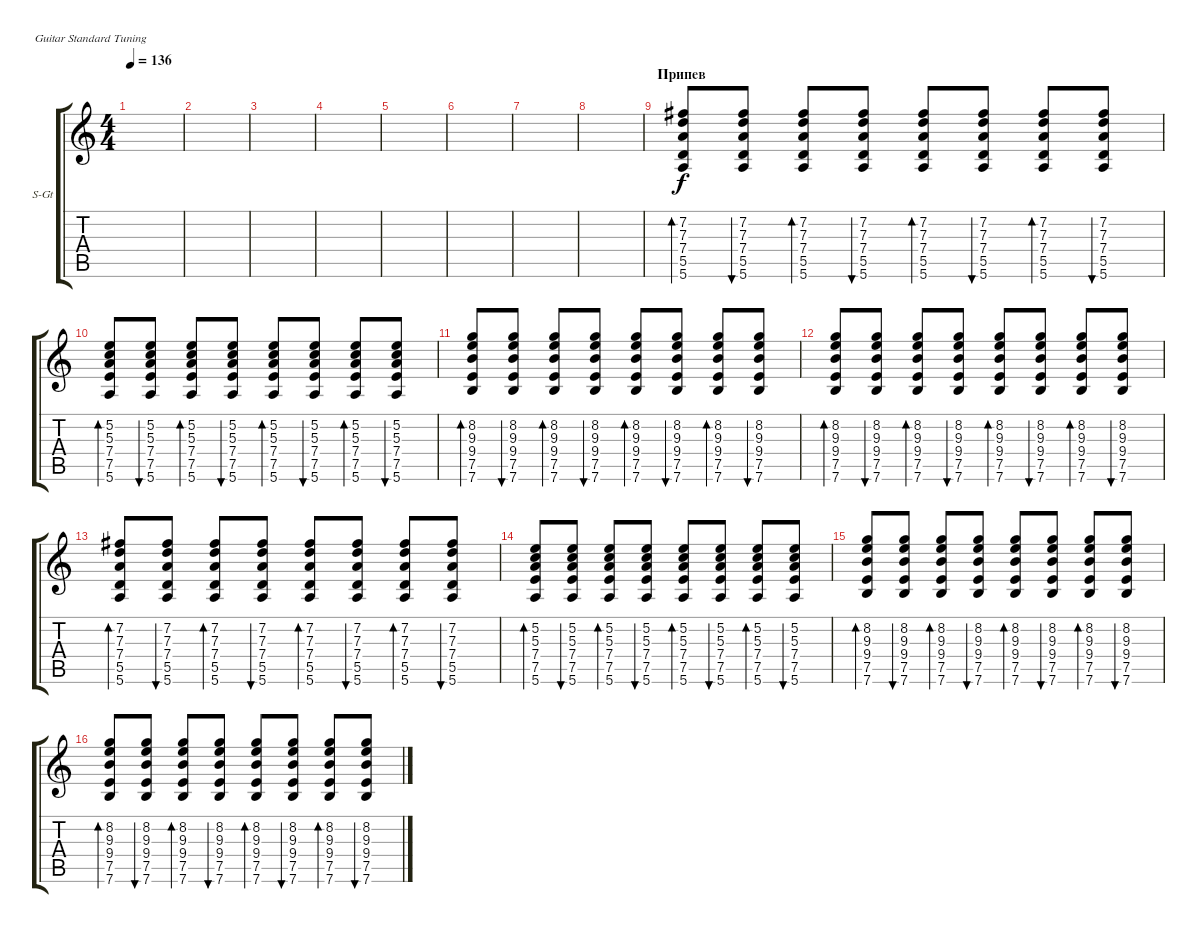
\defaultSystemsLayout 4
\bracketExtendMode groupsimilarinstruments
\firstSystemTrackNameOrientation horizontal
\otherSystemsTrackNameOrientation horizontal
\track ("В. Бутусов (гитара)" "S-Gt") {instrument acousticguitarsteel}
\staff {score tabs}
\tuning (E4 B3 G3 D3 A2 E2)
\ts (4 4)
\tempo 136
\clef g2
\ks c
|
|
|
|
|
|
|
|
\section ("" "Припев")
(5.6 5.5 7.4 7.3 7.2).8{bd 33} (5.6 5.5 7.4 7.3 7.2).8{bu 35} (5.6 5.5 7.4 7.3 7.2).8{bd 33} (5.6 5.5 7.4 7.3 7.2).8{bu 35} (5.6 5.5 7.4 7.3 7.2).8{bd 33} (5.6 5.5 7.4 7.3 7.2).8{bu 35} (5.6 5.5 7.4 7.3 7.2).8{bd 33} (5.6 5.5 7.4 7.3 7.2).8{bu 35} |
(5.6 7.5 7.4 5.3 5.2).8{bd 36} (5.6 7.5 7.4 5.3 5.2).8{bu 33} (5.6 7.5 7.4 5.3 5.2).8{bd 36} (5.6 7.5 7.4 5.3 5.2).8{bu 33} (5.6 7.5 7.4 5.3 5.2).8{bd 36} (5.6 7.5 7.4 5.3 5.2).8{bu 33} (5.6 7.5 7.4 5.3 5.2).8{bd 36} (5.6 7.5 7.4 5.3 5.2).8{bu 33} |
(7.6 7.5 9.4 9.3 8.2).8{bd 38} (7.6 7.5 9.4 9.3 8.2).8{bu 34} (7.6 7.5 9.4 9.3 8.2).8{bd 38} (7.6 7.5 9.4 9.3 8.2).8{bu 34} (7.6 7.5 9.4 9.3 8.2).8{bd 38} (7.6 7.5 9.4 9.3 8.2).8{bu 34} (7.6 7.5 9.4 9.3 8.2).8{bd 38} (7.6 7.5 9.4 9.3 8.2).8{bu 34} |
(7.6 7.5 9.4 9.3 8.2).8{bd 38} (7.6 7.5 9.4 9.3 8.2).8{bu 34} (7.6 7.5 9.4 9.3 8.2).8{bd 38} (7.6 7.5 9.4 9.3 8.2).8{bu 34} (7.6 7.5 9.4 9.3 8.2).8{bd 38} (7.6 7.5 9.4 9.3 8.2).8{bu 34} (7.6 7.5 9.4 9.3 8.2).8{bd 38} (7.6 7.5 9.4 9.3 8.2).8{bu 34} |
(5.6 5.5 7.4 7.3 7.2).8{bd 33} (5.6 5.5 7.4 7.3 7.2).8{bu 35} (5.6 5.5 7.4 7.3 7.2).8{bd 33} (5.6 5.5 7.4 7.3 7.2).8{bu 35} (5.6 5.5 7.4 7.3 7.2).8{bd 33} (5.6 5.5 7.4 7.3 7.2).8{bu 35} (5.6 5.5 7.4 7.3 7.2).8{bd 33} (5.6 5.5 7.4 7.3 7.2).8{bu 35} |
(5.6 7.5 7.4 5.3 5.2).8{bd 36} (5.6 7.5 7.4 5.3 5.2).8{bu 33} (5.6 7.5 7.4 5.3 5.2).8{bd 36} (5.6 7.5 7.4 5.3 5.2).8{bu 33} (5.6 7.5 7.4 5.3 5.2).8{bd 36} (5.6 7.5 7.4 5.3 5.2).8{bu 33} (5.6 7.5 7.4 5.3 5.2).8{bd 36} (5.6 7.5 7.4 5.3 5.2).8{bu 33} |
(7.6 7.5 9.4 9.3 8.2).8{bd 38} (7.6 7.5 9.4 9.3 8.2).8{bu 34} (7.6 7.5 9.4 9.3 8.2).8{bd 38} (7.6 7.5 9.4 9.3 8.2).8{bu 34} (7.6 7.5 9.4 9.3 8.2).8{bd 38} (7.6 7.5 9.4 9.3 8.2).8{bu 34} (7.6 7.5 9.4 9.3 8.2).8{bd 38} (7.6 7.5 9.4 9.3 8.2).8{bu 34} |
(7.6 7.5 9.4 9.3 8.2).8{bd 38} (7.6 7.5 9.4 9.3 8.2).8{bu 34} (7.6 7.5 9.4 9.3 8.2).8{bd 38} (7.6 7.5 9.4 9.3 8.2).8{bu 34} (7.6 7.5 9.4 9.3 8.2).8{bd 38} (7.6 7.5 9.4 9.3 8.2).8{bu 34} (7.6 7.5 9.4 9.3 8.2).8{bd 38} (7.6 7.5 9.4 9.3 8.2).8{bu 34}
